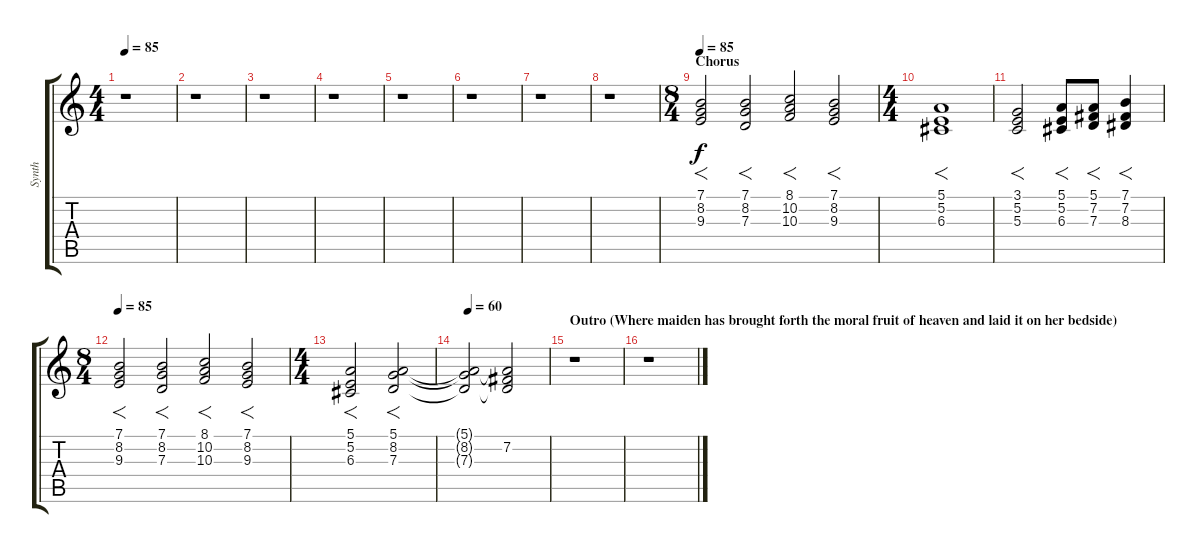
\track ("Synth" "Synth") {instrument pad7halo}
\staff {score tabs}
\tuning (E4 B3 G3 D3 A2 E2) {hide}
\ts (4 4)
\tempo 85
\clef g2
\ks c
r.1{dy f} |
r.1 |
r.1 |
r.1 |
r.1 |
r.1 |
r.1 |
r.1 |
\ts (8 4)
\section ("" "Chorus")
\tempo 85
(7.1 8.2 9.3).2{f} (7.1 8.2 7.3).2{f} (8.1 10.2 10.3).2{f} (7.1 8.2 9.3).2{f} |
\ts (4 4)
(5.1 5.2 6.3).1{f} |
(3.1 5.2 5.3).2{f} (5.1 5.2 6.3).8{f} (5.1 7.2 7.3).8{f} (7.1 7.2 8.3).4{f} |
\ts (8 4)
\tempo 85
(7.1 8.2 9.3).2{f} (7.1 8.2 7.3).2{f} (8.1 10.2 10.3).2{f} (7.1 8.2 9.3).2{f} |
\ts (4 4)
(5.1 5.2 6.3).2{f} (5.1 8.2 7.3).2{f volume 16} |
\tempo 60
(5.1{t} 8.2{t} 7.3{t}).2 (5.1{t} 7.2 7.3{t}).2 |
\section ("" "Outro (Where maiden has brought forth the moral fruit of heaven and laid it on her bedside) ")
r.1 |
r.1
